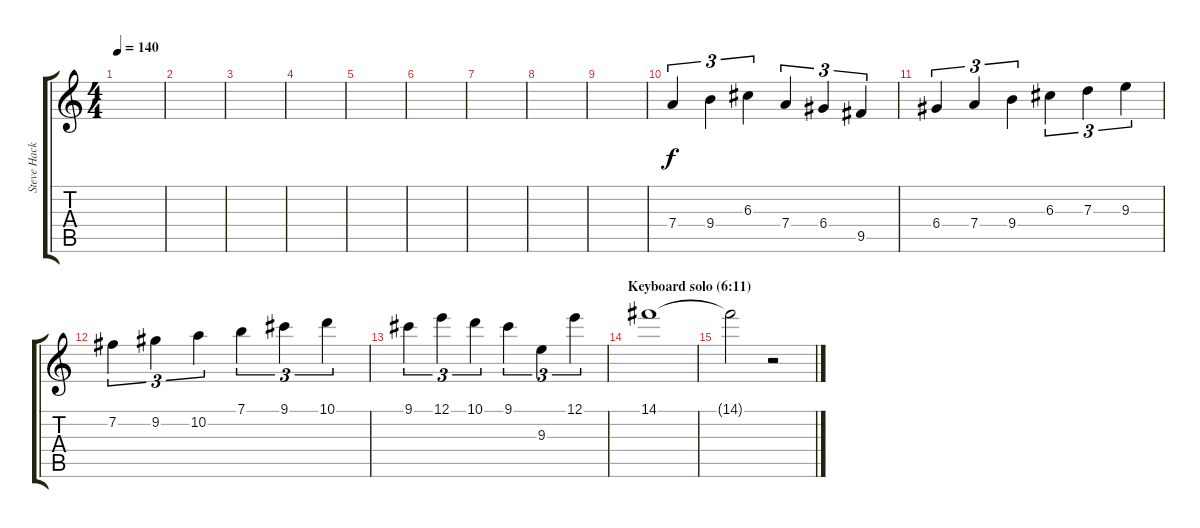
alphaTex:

\track ("Steve Hackett (dist guitar solo 2)" "Steve Hack") {instrument overdrivenguitar}
\staff {score tabs}
\tuning (E4 B3 G3 D3 A2 E2) {hide}
\ts (4 4)
\tempo 140
\clef g2
\ks c
|
|
|
|
|
|
|
|
|
7.4.4{tu (3 2) volume 14} 9.4.4{tu (3 2)} 6.3.4{tu (3 2)} 7.4.4{tu (3 2)} 6.4.4{tu (3 2)} 9.5.4{tu (3 2)} |
6.4.4{tu (3 2)} 7.4.4{tu (3 2)} 9.4.4{tu (3 2)} 6.3.4{tu (3 2)} 7.3.4{tu (3 2)} 9.3.4{tu (3 2)} |
7.2.4{tu (3 2)} 9.2.4{tu (3 2)} 10.2.4{tu (3 2)} 7.1.4{tu (3 2)} 9.1.4{tu (3 2)} 10.1.4{tu (3 2)} |
9.1.4{tu (3 2)} 12.1.4{tu (3 2)} 10.1.4{tu (3 2)} 9.1.4{tu (3 2)} 9.3.4{tu (3 2)} 12.1.4{tu (3 2)} |
\section ("" "Keyboard solo (6:11)")
14.1.1 |
14.1{t}.2 r.2
